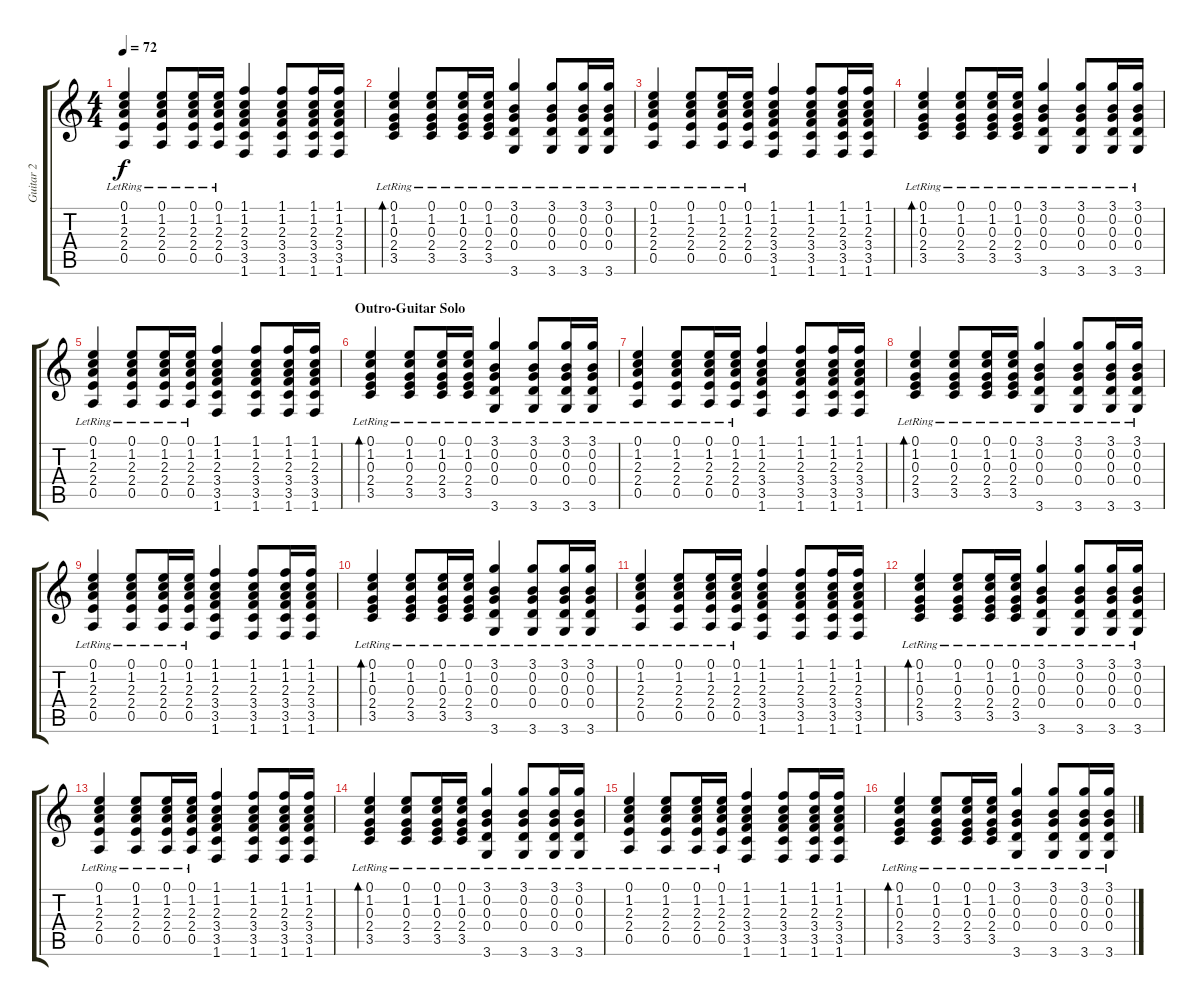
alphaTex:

\track ("Guitar 2" "Guitar 2") {instrument electricguitarclean}
\staff {score tabs}
\tuning (E4 B3 G3 D3 A2 E2) {hide}
\ts (4 4)
\tempo 72
\clef g2
\ks c
(0.1{lr} 1.2{lr} 2.3{lr} 2.4{lr} 0.5{lr}).4{dy f} (0.1{lr} 1.2{lr} 2.3{lr} 2.4{lr} 0.5{lr}).8 (0.1{lr} 1.2{lr} 2.3{lr} 2.4{lr} 0.5{lr}).16 (0.1{lr} 1.2{lr} 2.3{lr} 2.4{lr} 0.5{lr}).16 (1.1 1.2 2.3 3.4 3.5 1.6).4 (1.1 1.2 2.3 3.4 3.5 1.6).8 (1.1 1.2 2.3 3.4 3.5 1.6).16 (1.1 1.2 2.3 3.4 3.5 1.6).16 |
(0.1{lr} 1.2{lr} 0.3{lr} 2.4{lr} 3.5{lr}).4{bd 60} (0.1{lr} 1.2{lr} 0.3{lr} 2.4{lr} 3.5{lr}).8 (0.1 1.2 0.3{lr} 2.4{lr} 3.5{lr}).16 (0.1{lr} 1.2{lr} 0.3{lr} 2.4{lr} 3.5{lr}).16 (3.1{lr} 0.2{lr} 0.3{lr} 0.4{lr} 3.6{lr}).4 (3.1{lr} 0.2{lr} 0.3{lr} 0.4{lr} 3.6{lr}).8 (3.1 0.2{lr} 0.3{lr} 0.4{lr} 3.6{lr}).16 (3.1{lr} 0.2{lr} 0.3{lr} 0.4{lr} 3.6{lr}).16 |
(0.1{lr} 1.2{lr} 2.3{lr} 2.4{lr} 0.5{lr}).4 (0.1{lr} 1.2{lr} 2.3{lr} 2.4{lr} 0.5{lr}).8 (0.1{lr} 1.2{lr} 2.3{lr} 2.4{lr} 0.5{lr}).16 (0.1{lr} 1.2{lr} 2.3{lr} 2.4{lr} 0.5{lr}).16 (1.1 1.2 2.3 3.4 3.5 1.6).4 (1.1 1.2 2.3 3.4 3.5 1.6).8 (1.1 1.2 2.3 3.4 3.5 1.6).16 (1.1 1.2 2.3 3.4 3.5 1.6).16 |
(0.1{lr} 1.2{lr} 0.3{lr} 2.4{lr} 3.5{lr}).4{bd 60} (0.1{lr} 1.2{lr} 0.3{lr} 2.4{lr} 3.5{lr}).8 (0.1 1.2 0.3{lr} 2.4{lr} 3.5{lr}).16 (0.1{lr} 1.2{lr} 0.3{lr} 2.4{lr} 3.5{lr}).16 (3.1{lr} 0.2{lr} 0.3{lr} 0.4{lr} 3.6{lr}).4 (3.1{lr} 0.2{lr} 0.3{lr} 0.4{lr} 3.6{lr}).8 (3.1 0.2{lr} 0.3{lr} 0.4{lr} 3.6{lr}).16 (3.1{lr} 0.2{lr} 0.3{lr} 0.4{lr} 3.6{lr}).16 |
(0.1{lr} 1.2{lr} 2.3{lr} 2.4{lr} 0.5{lr}).4 (0.1{lr} 1.2{lr} 2.3{lr} 2.4{lr} 0.5{lr}).8 (0.1{lr} 1.2{lr} 2.3{lr} 2.4{lr} 0.5{lr}).16 (0.1{lr} 1.2{lr} 2.3{lr} 2.4{lr} 0.5{lr}).16 (1.1 1.2 2.3 3.4 3.5 1.6).4 (1.1 1.2 2.3 3.4 3.5 1.6).8 (1.1 1.2 2.3 3.4 3.5 1.6).16 (1.1 1.2 2.3 3.4 3.5 1.6).16 |
\section ("" "Outro-Guitar Solo")
(0.1{lr} 1.2{lr} 0.3{lr} 2.4{lr} 3.5{lr}).4{bd 60} (0.1{lr} 1.2{lr} 0.3{lr} 2.4{lr} 3.5{lr}).8 (0.1 1.2 0.3{lr} 2.4{lr} 3.5{lr}).16 (0.1{lr} 1.2{lr} 0.3{lr} 2.4{lr} 3.5{lr}).16 (3.1{lr} 0.2{lr} 0.3{lr} 0.4{lr} 3.6{lr}).4 (3.1{lr} 0.2{lr} 0.3{lr} 0.4{lr} 3.6{lr}).8 (3.1 0.2{lr} 0.3{lr} 0.4{lr} 3.6{lr}).16 (3.1{lr} 0.2{lr} 0.3{lr} 0.4{lr} 3.6{lr}).16 |
(0.1{lr} 1.2{lr} 2.3{lr} 2.4{lr} 0.5{lr}).4 (0.1{lr} 1.2{lr} 2.3{lr} 2.4{lr} 0.5{lr}).8 (0.1{lr} 1.2{lr} 2.3{lr} 2.4{lr} 0.5{lr}).16 (0.1{lr} 1.2{lr} 2.3{lr} 2.4{lr} 0.5{lr}).16 (1.1 1.2 2.3 3.4 3.5 1.6).4 (1.1 1.2 2.3 3.4 3.5 1.6).8 (1.1 1.2 2.3 3.4 3.5 1.6).16 (1.1 1.2 2.3 3.4 3.5 1.6).16 |
(0.1{lr} 1.2{lr} 0.3{lr} 2.4{lr} 3.5{lr}).4{bd 60} (0.1{lr} 1.2{lr} 0.3{lr} 2.4{lr} 3.5{lr}).8 (0.1 1.2 0.3{lr} 2.4{lr} 3.5{lr}).16 (0.1{lr} 1.2{lr} 0.3{lr} 2.4{lr} 3.5{lr}).16 (3.1{lr} 0.2{lr} 0.3{lr} 0.4{lr} 3.6{lr}).4 (3.1{lr} 0.2{lr} 0.3{lr} 0.4{lr} 3.6{lr}).8 (3.1 0.2{lr} 0.3{lr} 0.4{lr} 3.6{lr}).16 (3.1{lr} 0.2{lr} 0.3{lr} 0.4{lr} 3.6{lr}).16 |
(0.1{lr} 1.2{lr} 2.3{lr} 2.4{lr} 0.5{lr}).4 (0.1{lr} 1.2{lr} 2.3{lr} 2.4{lr} 0.5{lr}).8 (0.1{lr} 1.2{lr} 2.3{lr} 2.4{lr} 0.5{lr}).16 (0.1{lr} 1.2{lr} 2.3{lr} 2.4{lr} 0.5{lr}).16 (1.1 1.2 2.3 3.4 3.5 1.6).4 (1.1 1.2 2.3 3.4 3.5 1.6).8 (1.1 1.2 2.3 3.4 3.5 1.6).16 (1.1 1.2 2.3 3.4 3.5 1.6).16 |
(0.1{lr} 1.2{lr} 0.3{lr} 2.4{lr} 3.5{lr}).4{bd 60} (0.1{lr} 1.2{lr} 0.3{lr} 2.4{lr} 3.5{lr}).8 (0.1 1.2 0.3{lr} 2.4{lr} 3.5{lr}).16 (0.1{lr} 1.2{lr} 0.3{lr} 2.4{lr} 3.5{lr}).16 (3.1{lr} 0.2{lr} 0.3{lr} 0.4{lr} 3.6{lr}).4 (3.1{lr} 0.2{lr} 0.3{lr} 0.4{lr} 3.6{lr}).8 (3.1 0.2{lr} 0.3{lr} 0.4{lr} 3.6{lr}).16 (3.1{lr} 0.2{lr} 0.3{lr} 0.4{lr} 3.6{lr}).16 |
(0.1{lr} 1.2{lr} 2.3{lr} 2.4{lr} 0.5{lr}).4 (0.1{lr} 1.2{lr} 2.3{lr} 2.4{lr} 0.5{lr}).8 (0.1{lr} 1.2{lr} 2.3{lr} 2.4{lr} 0.5{lr}).16 (0.1{lr} 1.2{lr} 2.3{lr} 2.4{lr} 0.5{lr}).16 (1.1 1.2 2.3 3.4 3.5 1.6).4 (1.1 1.2 2.3 3.4 3.5 1.6).8 (1.1 1.2 2.3 3.4 3.5 1.6).16 (1.1 1.2 2.3 3.4 3.5 1.6).16 |
(0.1{lr} 1.2{lr} 0.3{lr} 2.4{lr} 3.5{lr}).4{bd 60} (0.1{lr} 1.2{lr} 0.3{lr} 2.4{lr} 3.5{lr}).8 (0.1 1.2 0.3{lr} 2.4{lr} 3.5{lr}).16 (0.1{lr} 1.2{lr} 0.3{lr} 2.4{lr} 3.5{lr}).16 (3.1{lr} 0.2{lr} 0.3{lr} 0.4{lr} 3.6{lr}).4 (3.1{lr} 0.2{lr} 0.3{lr} 0.4{lr} 3.6{lr}).8 (3.1 0.2{lr} 0.3{lr} 0.4{lr} 3.6{lr}).16 (3.1{lr} 0.2{lr} 0.3{lr} 0.4{lr} 3.6{lr}).16 |
(0.1{lr} 1.2{lr} 2.3{lr} 2.4{lr} 0.5{lr}).4 (0.1{lr} 1.2{lr} 2.3{lr} 2.4{lr} 0.5{lr}).8 (0.1{lr} 1.2{lr} 2.3{lr} 2.4{lr} 0.5{lr}).16 (0.1{lr} 1.2{lr} 2.3{lr} 2.4{lr} 0.5{lr}).16 (1.1 1.2 2.3 3.4 3.5 1.6).4 (1.1 1.2 2.3 3.4 3.5 1.6).8 (1.1 1.2 2.3 3.4 3.5 1.6).16 (1.1 1.2 2.3 3.4 3.5 1.6).16 |
(0.1{lr} 1.2{lr} 0.3{lr} 2.4{lr} 3.5{lr}).4{bd 60} (0.1{lr} 1.2{lr} 0.3{lr} 2.4{lr} 3.5{lr}).8 (0.1 1.2 0.3{lr} 2.4{lr} 3.5{lr}).16 (0.1{lr} 1.2{lr} 0.3{lr} 2.4{lr} 3.5{lr}).16 (3.1{lr} 0.2{lr} 0.3{lr} 0.4{lr} 3.6{lr}).4 (3.1{lr} 0.2{lr} 0.3{lr} 0.4{lr} 3.6{lr}).8 (3.1 0.2{lr} 0.3{lr} 0.4{lr} 3.6{lr}).16 (3.1{lr} 0.2{lr} 0.3{lr} 0.4{lr} 3.6{lr}).16 |
(0.1{lr} 1.2{lr} 2.3{lr} 2.4{lr} 0.5{lr}).4 (0.1{lr} 1.2{lr} 2.3{lr} 2.4{lr} 0.5{lr}).8 (0.1{lr} 1.2{lr} 2.3{lr} 2.4{lr} 0.5{lr}).16 (0.1{lr} 1.2{lr} 2.3{lr} 2.4{lr} 0.5{lr}).16 (1.1 1.2 2.3 3.4 3.5 1.6).4 (1.1 1.2 2.3 3.4 3.5 1.6).8 (1.1 1.2 2.3 3.4 3.5 1.6).16 (1.1 1.2 2.3 3.4 3.5 1.6).16 |
(0.1{lr} 1.2{lr} 0.3{lr} 2.4{lr} 3.5{lr}).4{bd 60} (0.1{lr} 1.2{lr} 0.3{lr} 2.4{lr} 3.5{lr}).8 (0.1 1.2 0.3{lr} 2.4{lr} 3.5{lr}).16 (0.1{lr} 1.2{lr} 0.3{lr} 2.4{lr} 3.5{lr}).16 (3.1{lr} 0.2{lr} 0.3{lr} 0.4{lr} 3.6{lr}).4 (3.1{lr} 0.2{lr} 0.3{lr} 0.4{lr} 3.6{lr}).8 (3.1 0.2{lr} 0.3{lr} 0.4{lr} 3.6{lr}).16 (3.1{lr} 0.2{lr} 0.3{lr} 0.4{lr} 3.6{lr}).16
